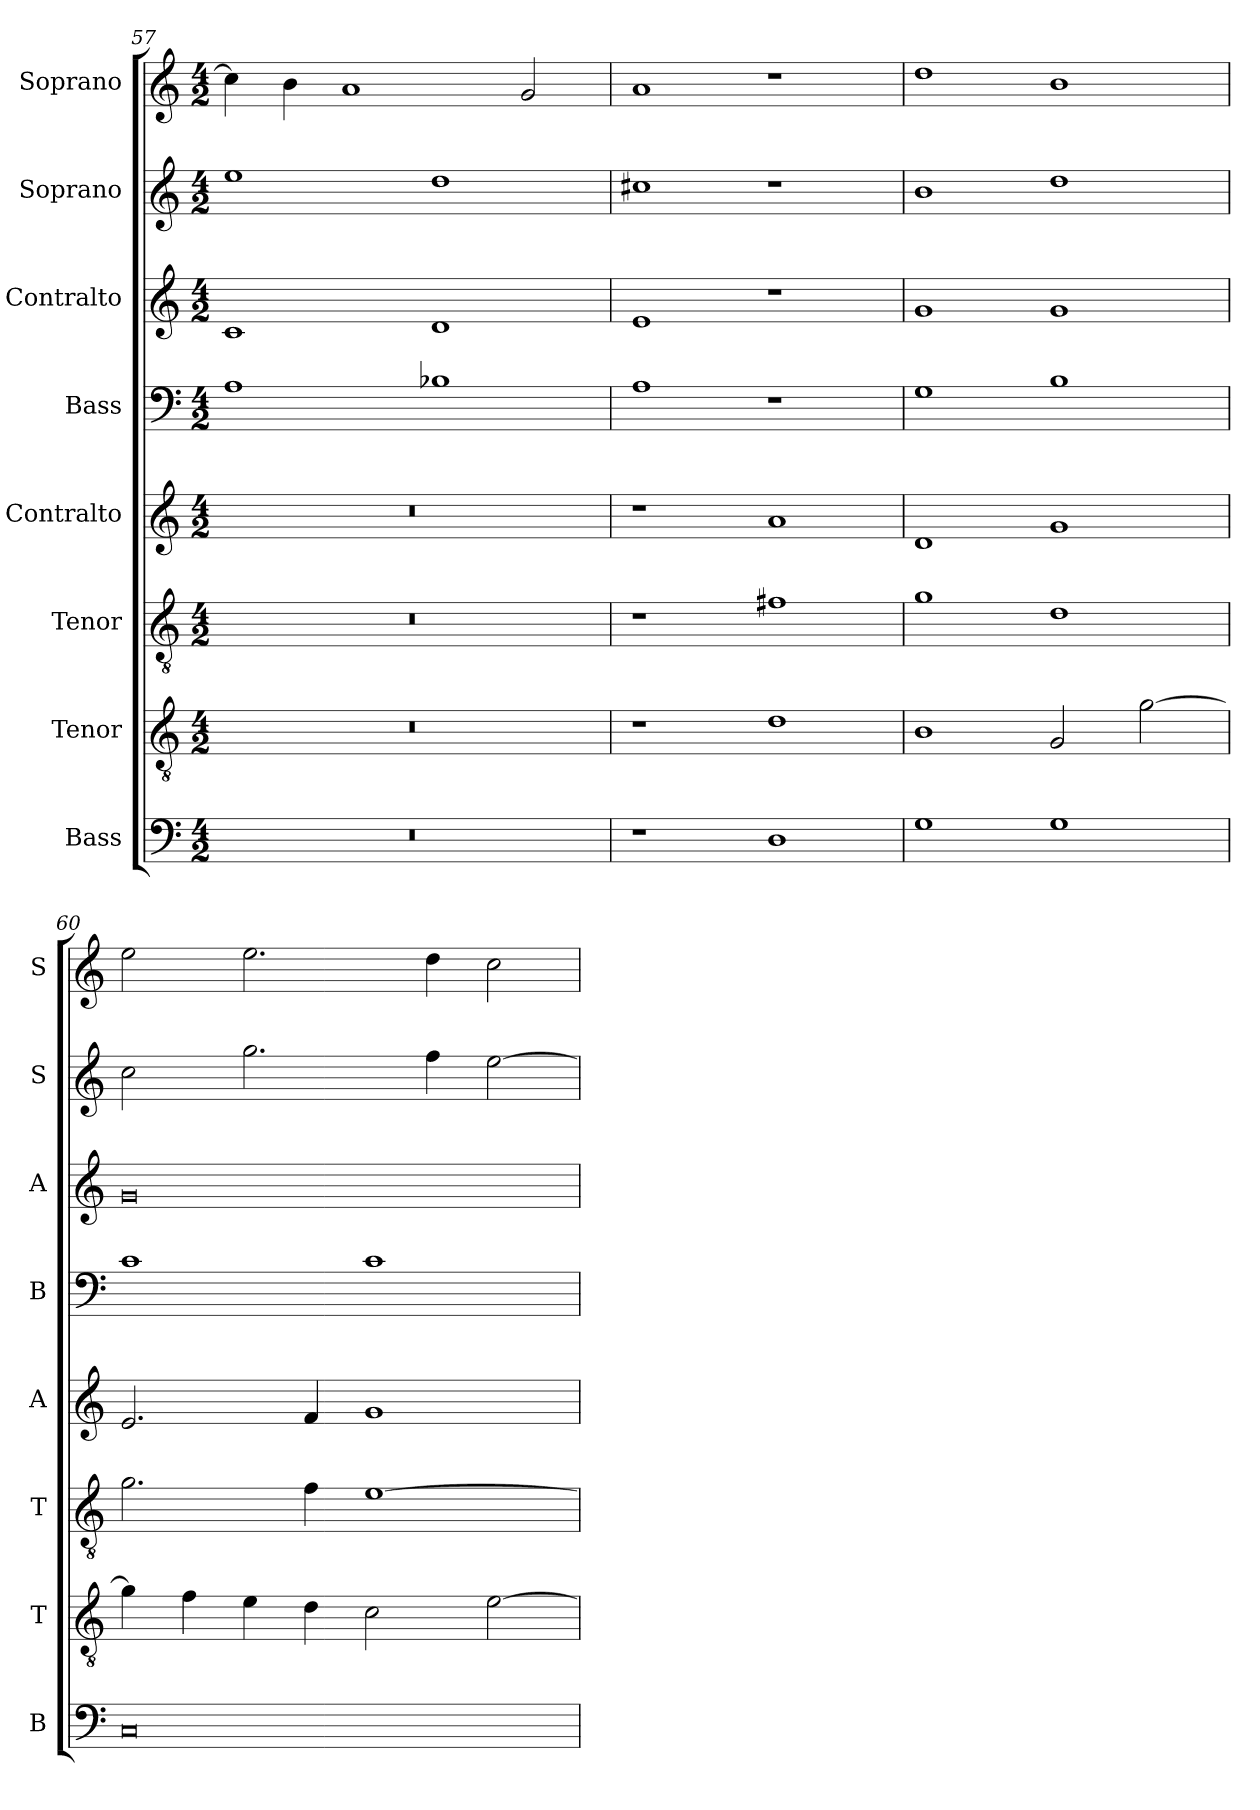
**kern	**kern	**kern	**kern	**kern	**kern	**kern	**kern
*part8	*part7	*part6	*part5	*part4	*part3	*part2	*part1
*staff8	*staff7	*staff6	*staff5	*staff4	*staff3	*staff2	*staff1
*I"Bass	*I"Tenor	*I"Tenor	*I"Contralto	*I"Bass	*I"Contralto	*I"Soprano	*I"Soprano
*I'B	*I'T	*I'T	*I'A	*I'B	*I'A	*I'S	*I'S
*clefF4	*clefGv2	*clefGv2	*clefG2	*clefF4	*clefG2	*clefG2	*clefG2
*k[]	*k[]	*k[]	*k[]	*k[]	*k[]	*k[]	*k[]
*G:mix	*G:mix	*G:mix	*G:mix	*G:mix	*G:mix	*G:mix	*G:mix
*M4/2	*M4/2	*M4/2	*M4/2	*M4/2	*M4/2	*M4/2	*M4/2
=57	=57	=57	=57	=57	=57	=57	=57
0r	0r	0r	0r	1A	1c	1ee	4cc]
.	.	.	.	.	.	.	4b
.	.	.	.	.	.	.	1a
.	.	.	.	1B-X	1d	1dd	.
.	.	.	.	.	.	.	2g
=58	=58	=58	=58	=58	=58	=58	=58
1r	1r	1r	1r	1A	1e	1cc#X	1a
1D	1d	1f#X	1a	1r	1r	1r	1r
=59	=59	=59	=59	=59	=59	=59	=59
1G	1B	1g	1d	1G	1g	1b	1dd
1G	2G	1d	1g	1B	1g	1dd	1b
.	[2g	.	.	.	.	.	.
=60	=60	=60	=60	=60	=60	=60	=60
0C	4g]	2.g	2.e	1c	0g	2cc	2ee
.	4f	.	.	.	.	.	.
.	4e	.	.	.	.	2.gg	2.ee
.	4d	4f	4f	.	.	.	.
.	2c	[1e	1g	1c	.	.	.
.	.	.	.	.	.	4ff	4dd
.	[2e	.	.	.	.	[2ee	2cc
=	=	=	=	=	=	=	=
*-	*-	*-	*-	*-	*-	*-	*-
